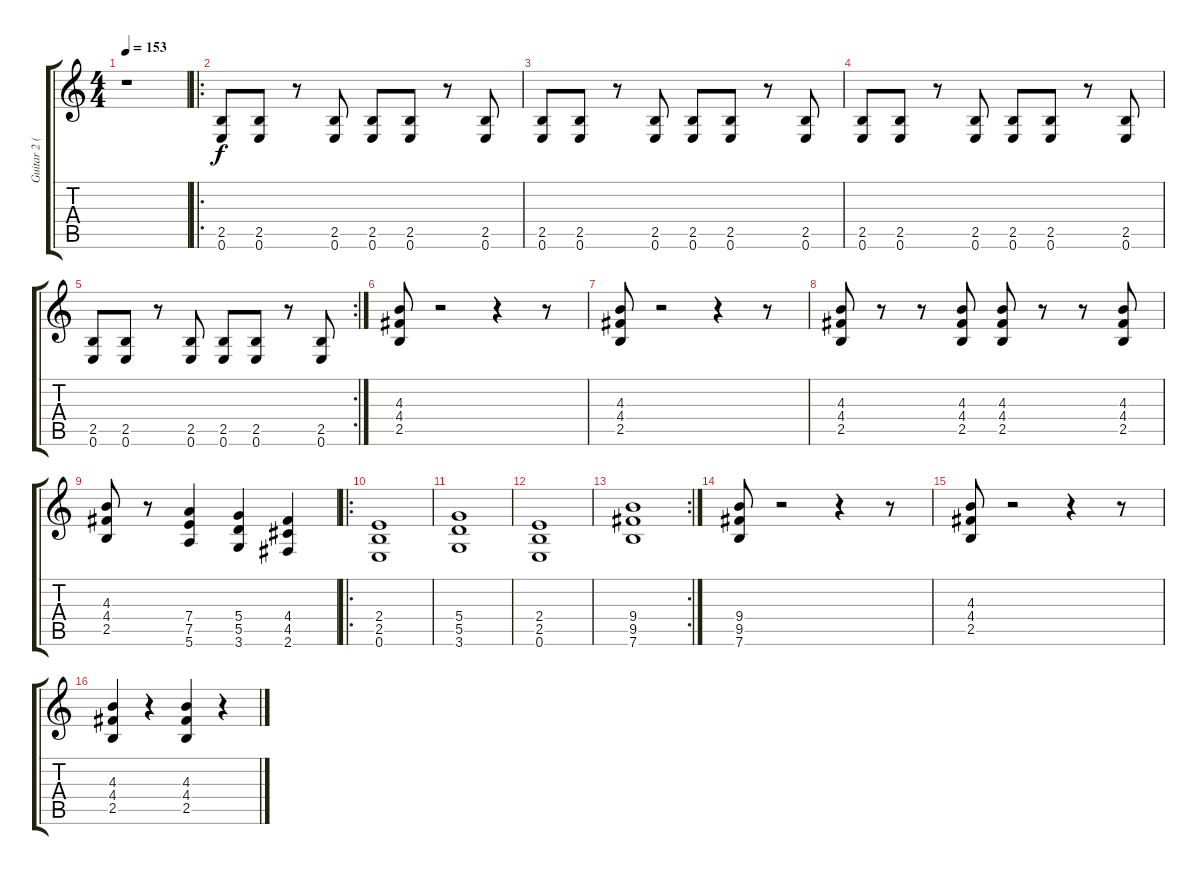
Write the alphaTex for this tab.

\track ("Guitar 2 (Bass)" "Guitar 2 (") {instrument overdrivenguitar}
\staff {score tabs}
\tuning (E4 B3 G3 D3 A2 E2) {hide}
\ts (4 4)
\tempo 153
\clef g2
\ks c
r.1{dy f} |
\ro
(2.5 0.6).8 (2.5 0.6).8 r.8 (2.5 0.6).8 (2.5 0.6).8 (2.5 0.6).8 r.8 (2.5 0.6).8 |
(2.5 0.6).8 (2.5 0.6).8 r.8 (2.5 0.6).8 (2.5 0.6).8 (2.5 0.6).8 r.8 (2.5 0.6).8 |
(2.5 0.6).8 (2.5 0.6).8 r.8 (2.5 0.6).8 (2.5 0.6).8 (2.5 0.6).8 r.8 (2.5 0.6).8 |
\rc 2
(2.5 0.6).8 (2.5 0.6).8 r.8 (2.5 0.6).8 (2.5 0.6).8 (2.5 0.6).8 r.8 (2.5 0.6).8 |
(4.3 4.4 2.5).8 r.2 r.4 r.8 |
(4.3 4.4 2.5).8 r.2 r.4 r.8 |
(4.3 4.4 2.5).8 r.8 r.8 (4.3 4.4 2.5).8 (4.3 4.4 2.5).8 r.8 r.8 (4.3 4.4 2.5).8 |
(4.3 4.4 2.5).8 r.8 (7.4 7.5 5.6).4 (5.4 5.5 3.6).4 (4.4 4.5 2.6).4 |
\ro
(2.4 2.5 0.6).1 |
(5.4 5.5 3.6).1 |
(2.4 2.5 0.6).1 |
\rc 2
(9.4 9.5 7.6).1 |
(9.4 9.5 7.6).8 r.2 r.4 r.8 |
(4.3 4.4 2.5).8 r.2 r.4 r.8 |
(4.3 4.4 2.5).4 r.4 (4.3 4.4 2.5).4 r.4
